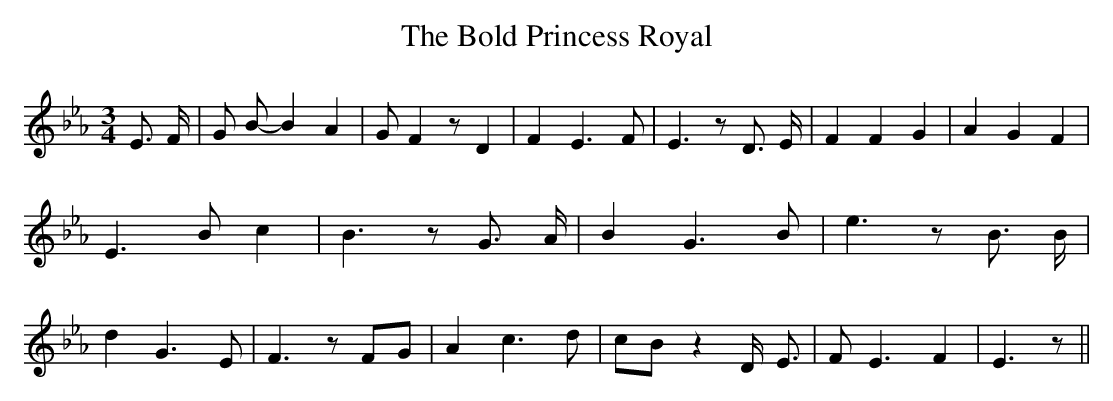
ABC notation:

X:1
T:The Bold Princess Royal
M:3/4
L:1/4
K:Eb
 E3/4 F/4| G/2 B/2- B A| G/2 F z/2 D| F E3/2 F/2| E3/2 z/2 D3/4 E/4|\
 F F G| A G F| E3/2 B/2 c| B3/2 z/2 G3/4 A/4| B G3/2 B/2| e3/2 z/2 B3/4 B/4|\
 d G3/2 E/2| F3/2 z/2F/2-G/2| A c3/2 d/2| c/2B/2 z D/4- E3/4| F/2 E3/2 F|\
 E3/2 z/2||
